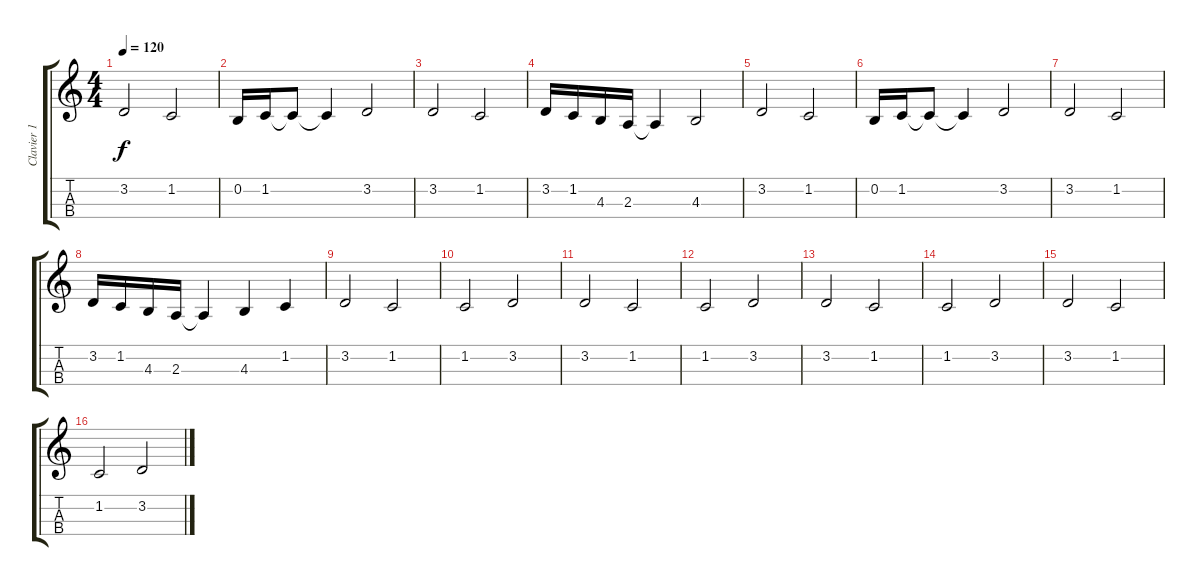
\track ("Clavier 1" "Clavier 1") {instrument choiraahs}
\staff {score tabs}
\tuning (E4 B3 G3 D3) {hide}
\ts (4 4)
\tempo 120
\clef g2
\ks c
3.2.2{dy f} 1.2.2 |
0.2.16 1.2.16 1.2{t}.8 1.2{t}.4 3.2.2 |
3.2.2 1.2.2 |
3.2.16 1.2.16 4.3.16 2.3.16 2.3{t}.4 4.3.2 |
3.2.2 1.2.2 |
0.2.16 1.2.16 1.2{t}.8 1.2{t}.4 3.2.2 |
3.2.2 1.2.2 |
3.2.16 1.2.16 4.3.16 2.3.16 2.3{t}.4 4.3.4 1.2.4 |
3.2.2 1.2.2 |
1.2.2 3.2.2 |
3.2.2 1.2.2 |
1.2.2 3.2.2 |
3.2.2 1.2.2 |
1.2.2 3.2.2 |
3.2.2 1.2.2 |
1.2.2 3.2.2
